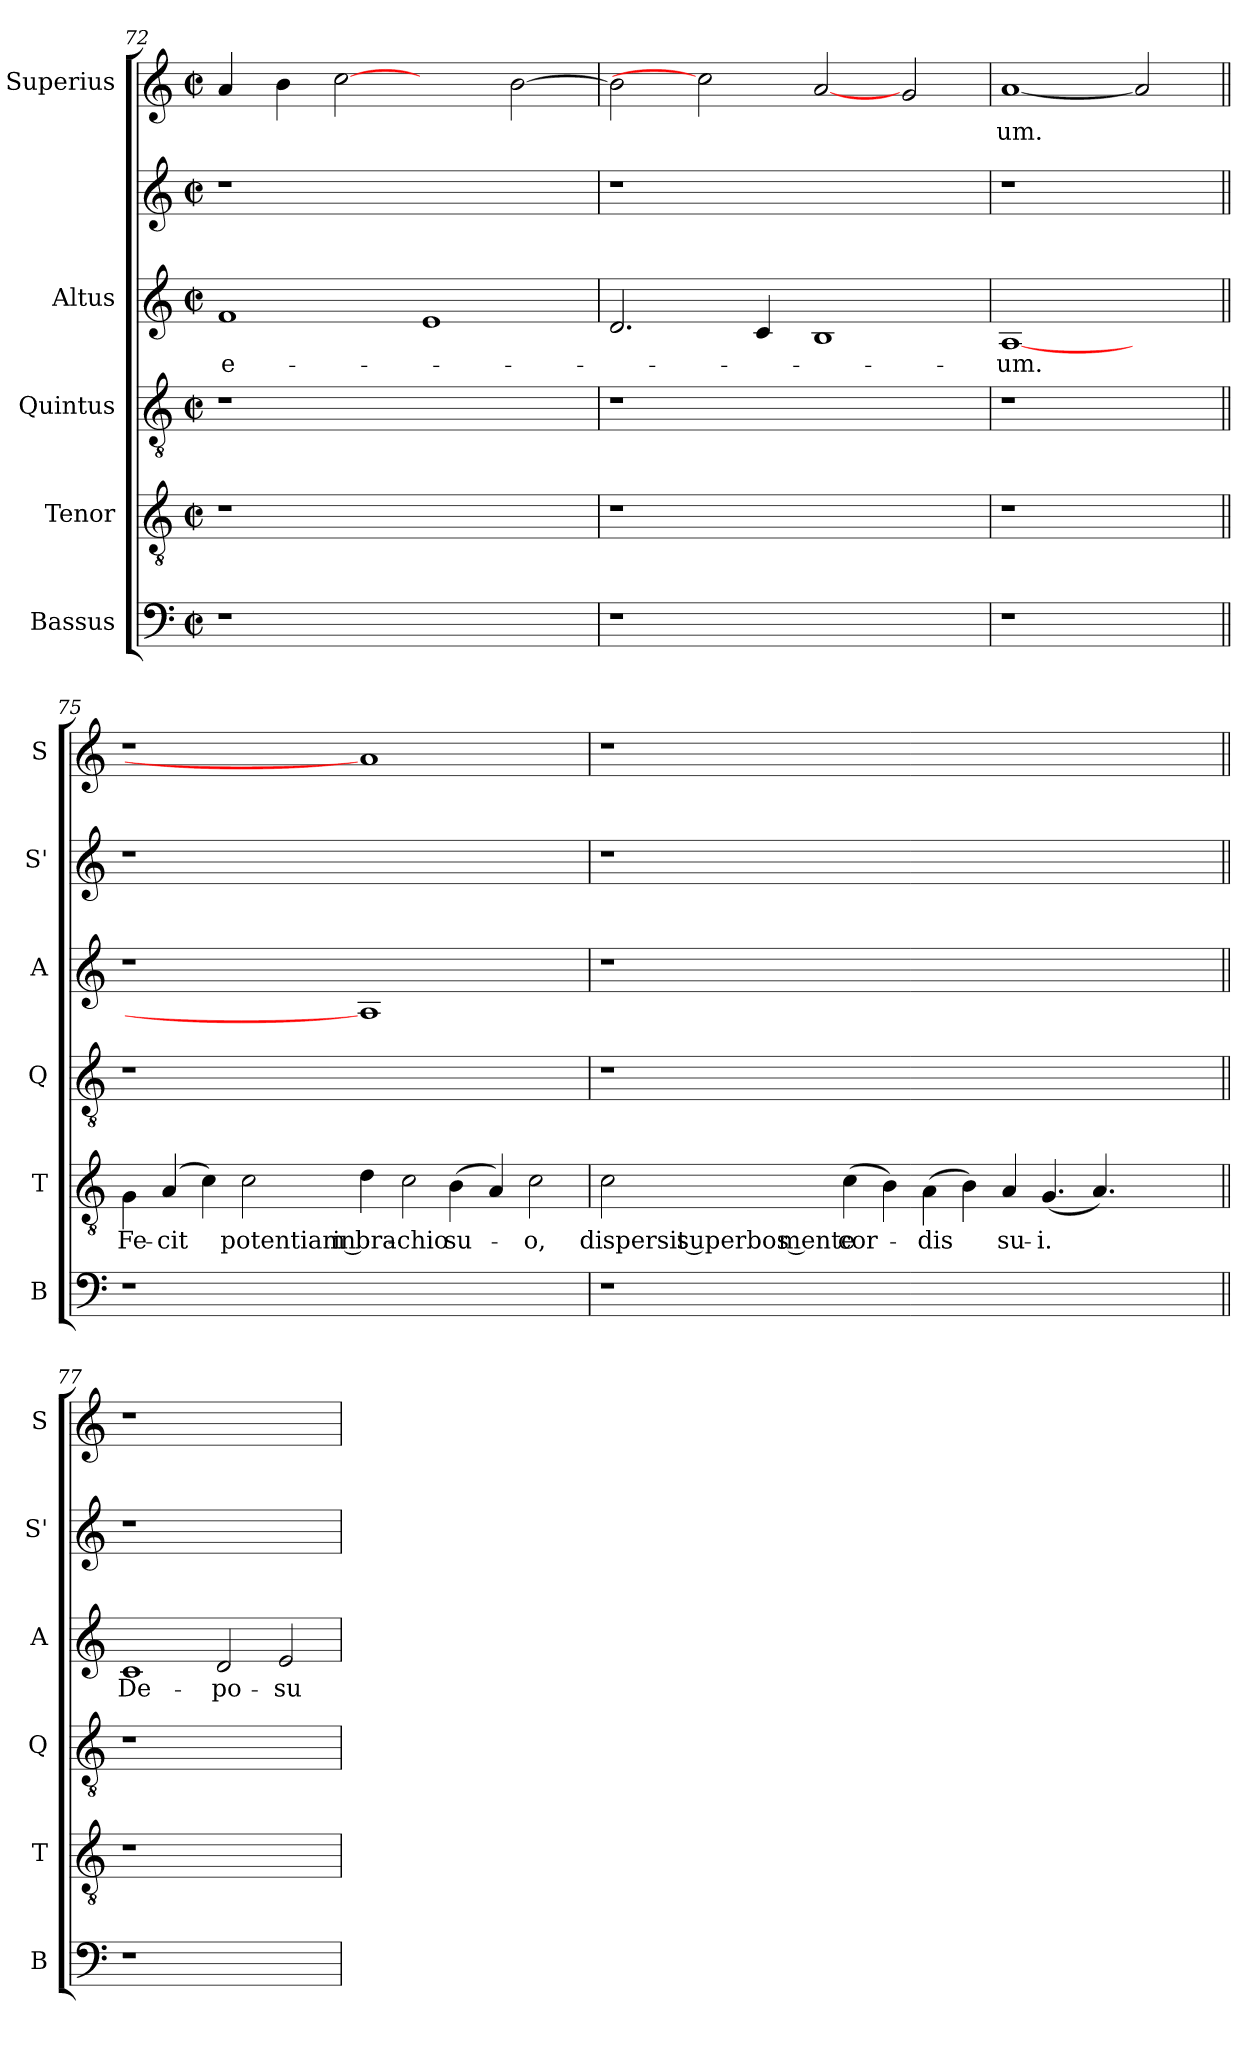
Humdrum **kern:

**kern	**kern	**text	**kern	**kern	**text	**kern	**kern	**text
*part6	*part5	*part5	*part4	*part3	*part3	*part2	*part1	*part1
*staff6	*staff5	*staff5	*staff4	*staff3	*staff3	*staff2	*staff1	*staff1
*I"Bassus	*I"Tenor	*	*I"Quintus	*I"Altus	*	*	*I"Superius	*
*I'B	*I'T	*	*I'Q	*I'A	*	*I'S'	*I'S	*
*clefF4	*clefGv2	*	*clefGv2	*clefG2	*	*clefG2	*clefG2	*
*k[]	*k[]	*	*k[]	*k[]	*	*k[]	*k[]	*
*C:	*C:	*	*C:	*C:	*	*C:	*C:	*
*M2/2	*M2/2	*	*M2/2	*M2/2	*	*M2/2	*M2/2	*
*met(c|)	*met(c|)	*	*met(c|)	*met(c|)	*	*met(c|)	*met(c|)	*
=72	=72	=72	=72	=72	=72	=72	=72	=72
!	!	!	!	!	!LO:LY:b	!	!	!
1r	1r	.	1r	1f	e-	1r	4a/	.
.	.	.	.	.	.	.	4b\	.
.	.	.	.	.	.	.	[2cc	.
1ryy	1ryy	.	1ryy	1e	.	1ryy	2ryy	.
.	.	.	.	.	.	.	[2b\	.
=73	=73	=73	=73	=73	=73	=73	=73	=73
1r	1r	.	1r	2.d/	.	1r	2b\]	.
.	.	.	.	.	.	.	2cc]	.
.	.	.	.	4c/	.	.	.	.
1ryy	1ryy	.	1ryy	1B	.	1ryy	[2a	.
.	.	.	.	.	.	.	2g/	.
=74	=74	=74	=74	=74	=74	=74	=74	=74
!	!	!	!	!	!LO:LY:b	!	!	!LO:LY:b
1r	1r	.	1r	[1A	-um.	1r	[1a	-um.
2ryy	2ryy	.	2ryy	2ryy	.	2ryy	2a]	.
!!LO:LB:g=z
=75||	=75||	=75||	=75||	=75||	=75||	=75||	=75||	=75||
!	!LO:N:head=solid	!LO:LY:b	!	!	!	!	!	!
1r	4G\	Fe-	1r	1r	.	1r	1r	.
!	!LO:N:head=solid	!LO:LY:b	!	!	!	!	!	!
.	(>4A/	-cit	.	.	.	.	.	.
!	!LO:N:head=solid	!	!	!	!	!	!	!
.	4c\)	.	.	.	.	.	.	.
!	!LO:N:head=open	!LO:LY:b	!	!	!	!	!	!
.	4c\	potentiam in	.	.	.	.	.	.
!	!LO:N:head=solid	!LO:LY:b	!	!	!	!	!	!
1.ryy	4d\	bra-	1.ryy	1A]	.	1.ryy	1a]	.
!	!LO:N:head=open	!LO:LY:b	!	!	!	!	!	!
.	4c\	-chio	.	.	.	.	.	.
!	!LO:N:head=solid	!LO:LY:b	!	!	!	!	!	!
.	(>4B\	su-	.	.	.	.	.	.
!	!LO:N:head=solid	!	!	!	!	!	!	!
.	4A/)	.	.	.	.	.	.	.
!	!LO:N:head=open	!LO:LY:b	!	!	!	!	!	!
.	2c\	-o,	.	2ryy	.	.	2ryy	.
=76	=76	=76	=76	=76	=76	=76	=76	=76
!	!LO:N:head=open	!LO:LY:b	!	!	!	!	!	!
1r	2c\	dispersit superbos mente	1r	1r	.	1r	1r	.
!	!LO:N:head=solid	!LO:LY:b	!	!	!	!	!	!
.	(>4c\	cor-	.	.	.	.	.	.
!	!LO:N:head=solid	!	!	!	!	!	!	!
.	4B\)	.	.	.	.	.	.	.
!	!LO:N:head=solid	!LO:LY:b	!	!	!	!	!	!
0ryy	(>4A\	-dis	0ryy	0ryy	.	0ryy	0ryy	.
!	!LO:N:head=solid	!	!	!	!	!	!	!
.	4B\)	.	.	.	.	.	.	.
!	!LO:N:head=solid	!LO:LY:b	!	!	!	!	!	!
.	4A/	su-	.	.	.	.	.	.
!	!LO:N:head=solid	!LO:LY:b	!	!	!	!	!	!
.	(<4.G/	-i.	.	.	.	.	.	.
!	!LO:N:head=solid	!	!	!	!	!	!	!
.	4.A/)	.	.	.	.	.	.	.
.	4ryy	.	.	.	.	.	.	.
.	4ryy	.	.	.	.	.	.	.
!!LO:LB:g=z
=77||	=77||	=77||	=77||	=77||	=77||	=77||	=77||	=77||
!	!	!	!	!	!LO:LY:b	!	!	!
1r	1r	.	1r	1c	De-	1r	1r	.
!	!	!	!	!	!LO:LY:b	!	!	!
1ryy	1ryy	.	1ryy	2d/	-po-	1ryy	1ryy	.
!	!	!	!	!	!LO:LY:b	!	!	!
.	.	.	.	2e/	-su-	.	.	.
=	=	=	=	=	=	=	=	=
*-	*-	*-	*-	*-	*-	*-	*-	*-
